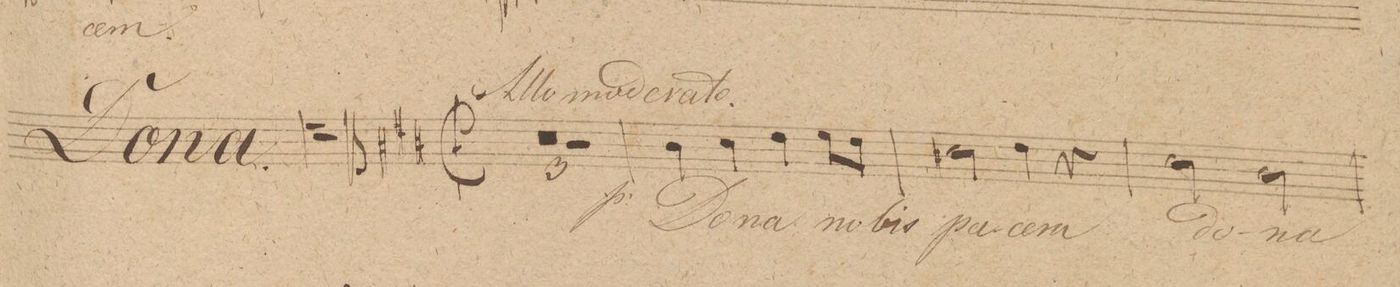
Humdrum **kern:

**kern	**text	**dynam
*I"Tenore.	*	*
*clefC4	*	*
*k[f#c#g#]	*	*
*met(c|)	*	*
*M2/2	*	*
0r	.	.
=2	=2	=2
=3	=3	=3
1r	.	.
=4	=4	=4
4A\	Do-	p
4B\	-na	.
4c#\	no-	.
8d\L	-bis	.
8c#\J	.	.
=5	=5	=5
*2\right	*	*
2B#X\	pa-	.
4c#\	-cem	.
4r	.	.
=6	=6	=6
2B\	do-	.
2A\	-na	.
=7	=7	=7
*-	*-	*-
